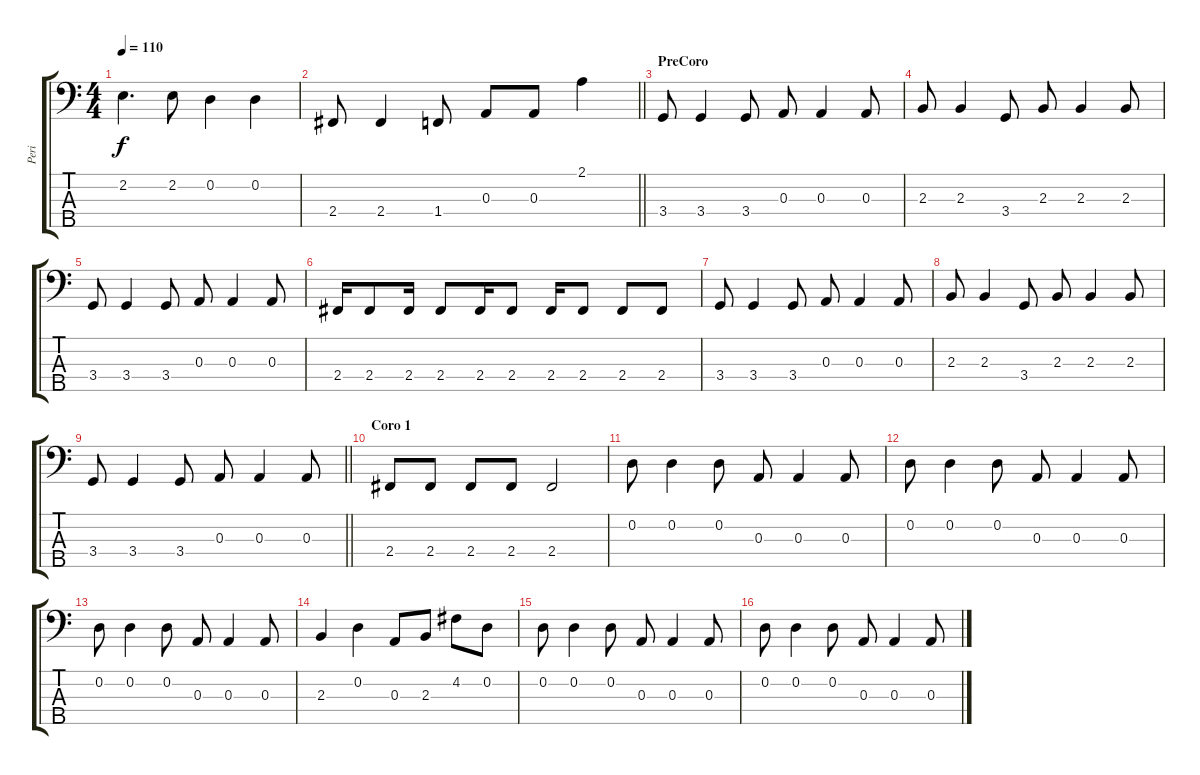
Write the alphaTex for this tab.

\track ("Peri" "Peri") {instrument electricbassfinger}
\staff {score tabs}
\tuning (G2 D2 A1 E1 B0) {hide}
\ts (4 4)
\tempo 110
\clef f4
\ks c
2.2.4{d dy f} 2.2.8 0.2.4 0.2.4 |
\barLineRight lightlight
2.4.8 2.4.4 1.4.8 0.3.8 0.3.8 2.1.4 |
\section ("" "PreCoro")
3.4.8 3.4.4 3.4.8 0.3.8 0.3.4 0.3.8 |
2.3.8 2.3.4 3.4.8 2.3.8 2.3.4 2.3.8 |
3.4.8 3.4.4 3.4.8 0.3.8 0.3.4 0.3.8 |
2.4.16 2.4.8 2.4.16 2.4.8 2.4.16 2.4.8 2.4.16 2.4.8 2.4.8 2.4.8 |
3.4.8 3.4.4 3.4.8 0.3.8 0.3.4 0.3.8 |
2.3.8 2.3.4 3.4.8 2.3.8 2.3.4 2.3.8 |
\barLineRight lightlight
3.4.8 3.4.4 3.4.8 0.3.8 0.3.4 0.3.8 |
\section ("" "Coro 1")
2.4.8 2.4.8 2.4.8 2.4.8 2.4.2 |
0.2.8 0.2.4 0.2.8 0.3.8 0.3.4 0.3.8 |
0.2.8 0.2.4 0.2.8 0.3.8 0.3.4 0.3.8 |
0.2.8 0.2.4 0.2.8 0.3.8 0.3.4 0.3.8 |
2.3.4 0.2.4 0.3.8 2.3.8 4.2.8 0.2.8 |
0.2.8 0.2.4 0.2.8 0.3.8 0.3.4 0.3.8 |
0.2.8 0.2.4 0.2.8 0.3.8 0.3.4 0.3.8
